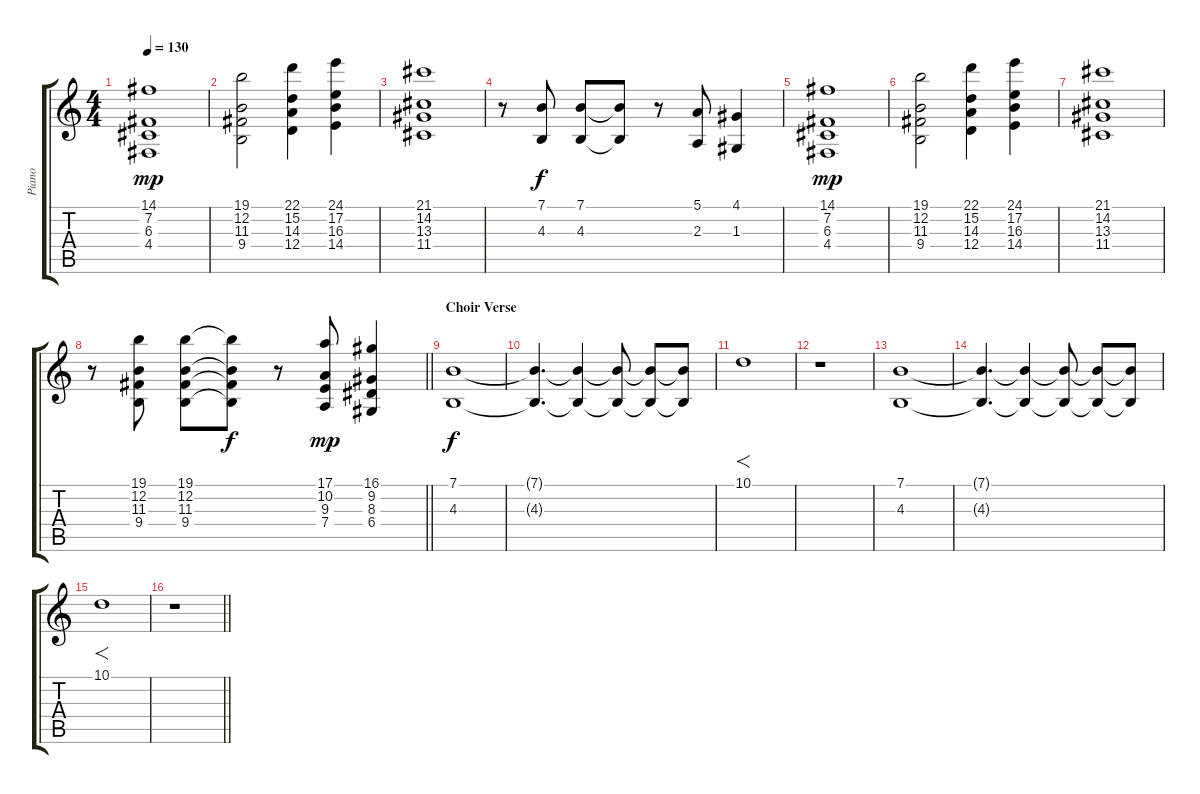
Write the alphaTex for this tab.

\track ("Piano" "Piano") {instrument acousticgrandpiano}
\staff {score tabs}
\tuning (E4 B3 G3 D3 A2 E2) {hide}
\ts (4 4)
\tempo 130
\clef g2
\ks c
(14.1 7.2 6.3 4.4).1{dy mp instrument stringensemble1} |
(19.1 12.2 11.3 9.4).2 (22.1 15.2 14.3 12.4).4 (24.1 17.2 16.3 14.4).4 |
(21.1 14.2 13.3 11.4).1 |
r.8 (7.1 4.3).8{dy f} (7.1 4.3).8 (7.1{t} 4.3{t}).8 r.8 (5.1 2.3).8 (4.1 1.3).4 |
(14.1 7.2 6.3 4.4).1{dy mp instrument stringensemble1} |
(19.1 12.2 11.3 9.4).2 (22.1 15.2 14.3 12.4).4 (24.1 17.2 16.3 14.4).4 |
(21.1 14.2 13.3 11.4).1 |
\barLineRight lightlight
r.8 (19.1 12.2 11.3 9.4).8 (19.1 12.2 11.3 9.4).8 (19.1{t} 12.2{t} 11.3{t} 9.4{t}).8{dy f} r.8 (17.1 10.2 9.3 7.4).8{dy mp} (16.1 9.2 8.3 6.4).4 |
\section ("" "Choir Verse")
(7.1 4.3).1{dy f instrument choiraahs} |
(7.1{t} 4.3{t}).4{d} (7.1{t} 4.3{t}).4 (7.1{t} 4.3{t}).8 (7.1{t} 4.3{t}).8 (7.1{t} 4.3{t}).8 |
10.1.1{f instrument choiraahs} |
r.1 |
(7.1 4.3).1{instrument choiraahs} |
(7.1{t} 4.3{t}).4{d} (7.1{t} 4.3{t}).4 (7.1{t} 4.3{t}).8 (7.1{t} 4.3{t}).8 (7.1{t} 4.3{t}).8 |
10.1.1{f instrument choiraahs} |
\barLineRight lightlight
r.1
